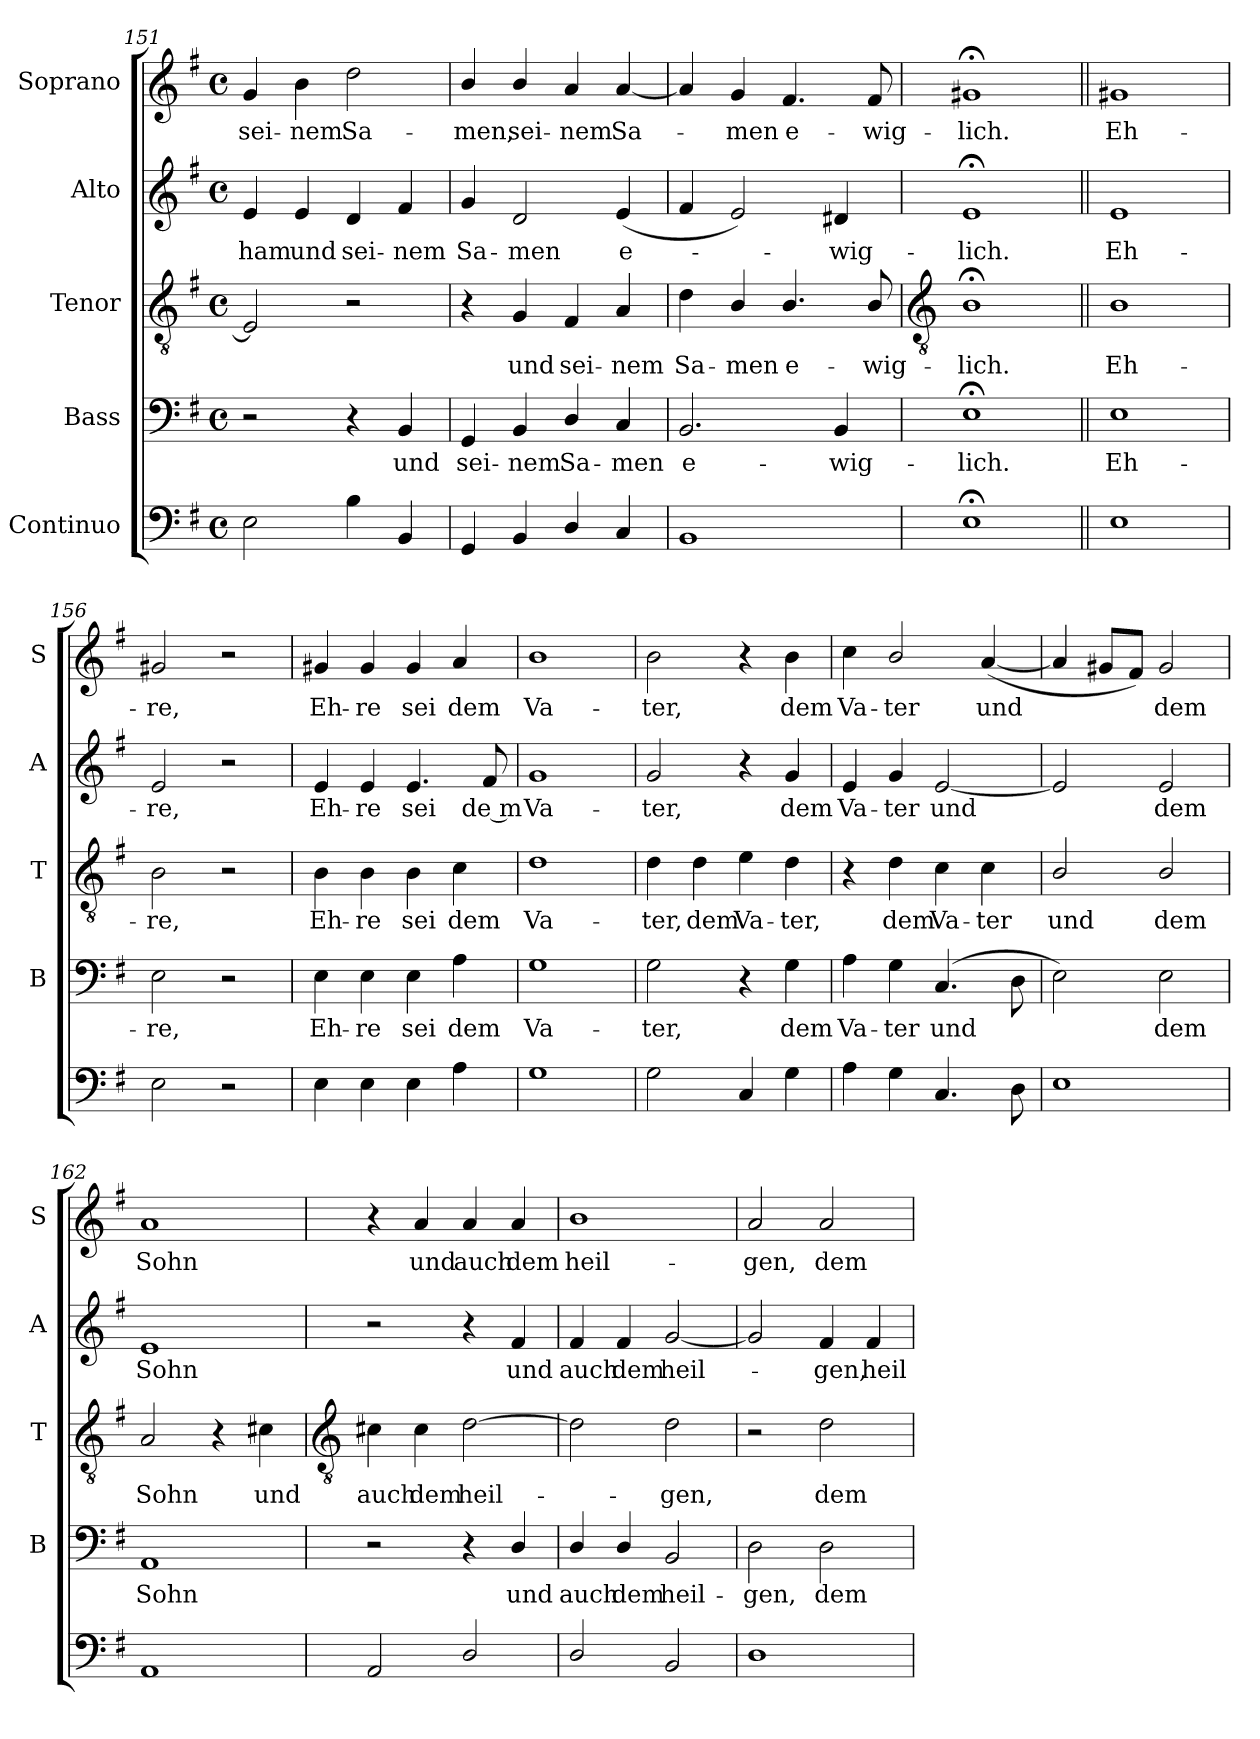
**kern	**kern	**text	**kern	**text	**kern	**text	**kern	**text
*part5	*part4	*part4	*part3	*part3	*part2	*part2	*part1	*part1
*staff5	*staff4	*staff4	*staff3	*staff3	*staff2	*staff2	*staff1	*staff1
*I"Continuo	*I"Bass	*	*I"Tenor	*	*I"Alto	*	*I"Soprano	*
*	*I'B	*	*I'T	*	*I'A	*	*I'S	*
*clefF4	*clefF4	*	*clefGv2	*	*clefG2	*	*clefG2	*
*k[f#]	*k[f#]	*	*k[f#]	*	*k[f#]	*	*k[f#]	*
*G:	*G:	*	*G:	*	*G:	*	*G:	*
*M4/4	*M4/4	*	*M4/4	*	*M4/4	*	*M4/4	*
*met(c)	*met(c)	*	*met(c)	*	*met(c)	*	*met(c)	*
=151	=151	=151	=151	=151	=151	=151	=151	=151
!	!	!	!	!	!	!LO:LY:b	!	!LO:LY:b
2E	2r	.	2E]	.	4e	-ham	4g	sei-
!	!	!	!	!	!	!LO:LY:b	!	!LO:LY:b
.	.	.	.	.	4e	und	4b	-nem
!	!	!	!	!	!	!LO:LY:b	!	!LO:LY:b
4B	4r	.	2r	.	4d	sei-	2dd	Sa-
!	!	!LO:LY:b	!	!	!	!LO:LY:b	!	!
4BB	4BB	und	.	.	4f#	-nem	.	.
=152	=152	=152	=152	=152	=152	=152	=152	=152
!	!	!LO:LY:b	!	!	!	!LO:LY:b	!	!LO:LY:b
4GG	4GG	sei-	4r	.	4g	Sa-	4b/	-men,
!	!	!LO:LY:b	!	!LO:LY:b	!	!LO:LY:b	!	!LO:LY:b
4BB	4BB	-nem	4G	und	2d	-men	4b/	sei-
!	!	!LO:LY:b	!	!LO:LY:b	!	!	!	!LO:LY:b
4D/	4D/	Sa-	4F#	sei-	.	.	4a	-nem
!	!	!LO:LY:b	!	!LO:LY:b	!	!LO:LY:b	!	!LO:LY:b
4C	4C	-men	4A	-nem	(<4e	e-	[4a	Sa-
=153	=153	=153	=153	=153	=153	=153	=153	=153
!	!	!LO:LY:b	!	!LO:LY:b	!	!	!	!
1BB	2.BB	e-	4d	Sa-	4f#	.	4a]	.
!	!	!	!	!LO:LY:b	!	!	!	!LO:LY:b
.	.	.	4B/	-men	2e)	.	4g	men
!	!	!	!	!LO:LY:b	!	!	!	!LO:LY:b
.	.	.	4.B/	e-	.	.	4.f#	e-
!	!	!LO:LY:b	!	!	!	!LO:LY:b	!	!
.	4BB	-wig-	.	.	4d#X	wig-	.	.
!	!	!	!	!LO:LY:b	!	!	!	!LO:LY:b
.	.	.	8B/	-wig-	.	.	8f#	-wig-
!!LO:LB:g=z
=154	=154	=154	=154	=154	=154	=154	=154	=154
*	*	*	*clefGv2	*	*	*	*	*
!	!	!LO:LY:b	!	!LO:LY:b	!	!LO:LY:b	!	!LO:LY:b
1E;<	1E;<	-lich.	1B;<	-lich.	1e;<	-lich.	1g#X;<	-lich.
=155||	=155||	=155||	=155||	=155||	=155||	=155||	=155||	=155||
!	!	!LO:LY:b	!	!LO:LY:b	!	!LO:LY:b	!	!LO:LY:b
1E	1E	Eh-	1B	Eh-	1e	Eh-	1g#X	Eh-
=156	=156	=156	=156	=156	=156	=156	=156	=156
!	!	!LO:LY:b	!	!LO:LY:b	!	!LO:LY:b	!	!LO:LY:b
2E	2E	-re,	2B	-re,	2e	-re,	2g#X	-re,
2r	2r	.	2r	.	2r	.	2r	.
=157	=157	=157	=157	=157	=157	=157	=157	=157
!	!	!LO:LY:b	!	!LO:LY:b	!	!LO:LY:b	!	!LO:LY:b
4E	4E	Eh-	4B	Eh-	4e	Eh-	4g#X	Eh-
!	!	!LO:LY:b	!	!LO:LY:b	!	!LO:LY:b	!	!LO:LY:b
4E	4E	-re	4B	-re	4e	-re	4g#	-re
!	!	!LO:LY:b	!	!LO:LY:b	!	!LO:LY:b	!	!LO:LY:b
4E	4E	sei	4B	sei	4.e	sei	4g#	sei
!	!	!LO:LY:b	!	!LO:LY:b	!	!	!	!LO:LY:b
4A	4A	dem	4c	dem	.	.	4a	dem
!	!	!	!	!	!	!LO:LY:b	!	!
.	.	.	.	.	8f#	de m	.	.
=158	=158	=158	=158	=158	=158	=158	=158	=158
!	!	!LO:LY:b	!	!LO:LY:b	!	!LO:LY:b	!	!LO:LY:b
1G	1G	Va-	1d	Va-	1g	Va-	1b	Va-
=159	=159	=159	=159	=159	=159	=159	=159	=159
!	!	!LO:LY:b	!	!LO:LY:b	!	!LO:LY:b	!	!LO:LY:b
2G	2G	-ter,	4d	-ter,	2g	-ter,	2b	-ter,
!	!	!	!	!LO:LY:b	!	!	!	!
.	.	.	4d	dem	.	.	.	.
!	!	!	!	!LO:LY:b	!	!	!	!
4C	4r	.	4e	Va-	4r	.	4r	.
!	!	!LO:LY:b	!	!LO:LY:b	!	!LO:LY:b	!	!LO:LY:b
4G	4G	dem	4d	-ter,	4g	dem	4b	dem
=160	=160	=160	=160	=160	=160	=160	=160	=160
!	!	!LO:LY:b	!	!	!	!LO:LY:b	!	!LO:LY:b
4A	4A	Va-	4r	.	4e	Va-	4cc	Va-
!	!	!LO:LY:b	!	!LO:LY:b	!	!LO:LY:b	!	!LO:LY:b
4G	4G	-ter	4d	dem	4g	-ter	2b/	-ter
!	!	!LO:LY:b	!	!LO:LY:b	!	!LO:LY:b	!	!
4.C	(>4.C	und	4c	Va-	[2e	und	.	.
!	!	!	!	!LO:LY:b	!	!	!	!LO:LY:b
.	.	.	4c	-ter	.	.	(<[4a	und
8D	8D	.	.	.	.	.	.	.
=161	=161	=161	=161	=161	=161	=161	=161	=161
!	!	!	!	!LO:LY:b	!	!	!	!
1E	2E)	.	2B/	und	2e]	.	4a]	.
.	.	.	.	.	.	.	8g#XL	.
.	.	.	.	.	.	.	8f#J)	.
!	!	!LO:LY:b	!	!LO:LY:b	!	!LO:LY:b	!	!LO:LY:b
.	2E	dem	2B/	dem	2e	dem	2g#	dem
=162	=162	=162	=162	=162	=162	=162	=162	=162
!	!	!LO:LY:b	!	!LO:LY:b	!	!LO:LY:b	!	!LO:LY:b
1AA	1AA	Sohn	2A	Sohn	1e	Sohn	1a	Sohn
.	.	.	4r	.	.	.	.	.
!	!	!	!	!LO:LY:b	!	!	!	!
.	.	.	4c#X	und	.	.	.	.
!!LO:LB:g=z
=163	=163	=163	=163	=163	=163	=163	=163	=163
*	*	*	*clefGv2	*	*	*	*	*
!	!	!	!	!LO:LY:b	!	!	!	!
2AA	2r	.	4c#X	auch	2r	.	4r	.
!	!	!	!	!LO:LY:b	!	!	!	!LO:LY:b
.	.	.	4c#	dem	.	.	4a	und
!	!	!	!	!LO:LY:b	!	!	!	!LO:LY:b
2D/	4r	.	[2d	heil-	4r	.	4a	auch
!	!	!LO:LY:b	!	!	!	!LO:LY:b	!	!LO:LY:b
.	4D/	und	.	.	4f#	und	4a	dem
=164	=164	=164	=164	=164	=164	=164	=164	=164
!	!	!LO:LY:b	!	!	!	!LO:LY:b	!	!LO:LY:b
2D/	4D/	auch	2d]	.	4f#	auch	1b	heil-
!	!	!LO:LY:b	!	!	!	!LO:LY:b	!	!
.	4D/	dem	.	.	4f#	dem	.	.
!	!	!LO:LY:b	!	!LO:LY:b	!	!LO:LY:b	!	!
2BB	2BB	heil-	2d	gen,	[2g	heil-	.	.
=165	=165	=165	=165	=165	=165	=165	=165	=165
!	!	!LO:LY:b	!	!	!	!	!	!LO:LY:b
1D	2D	-gen,	2r	.	2g]	.	2a	-gen,
!	!	!LO:LY:b	!	!LO:LY:b	!	!LO:LY:b	!	!LO:LY:b
.	2D	dem	2d	dem	4f#	gen,	2a	dem
!	!	!	!	!	!	!LO:LY:b	!	!
.	.	.	.	.	4f#	heil-	.	.
=	=	=	=	=	=	=	=	=
*-	*-	*-	*-	*-	*-	*-	*-	*-
